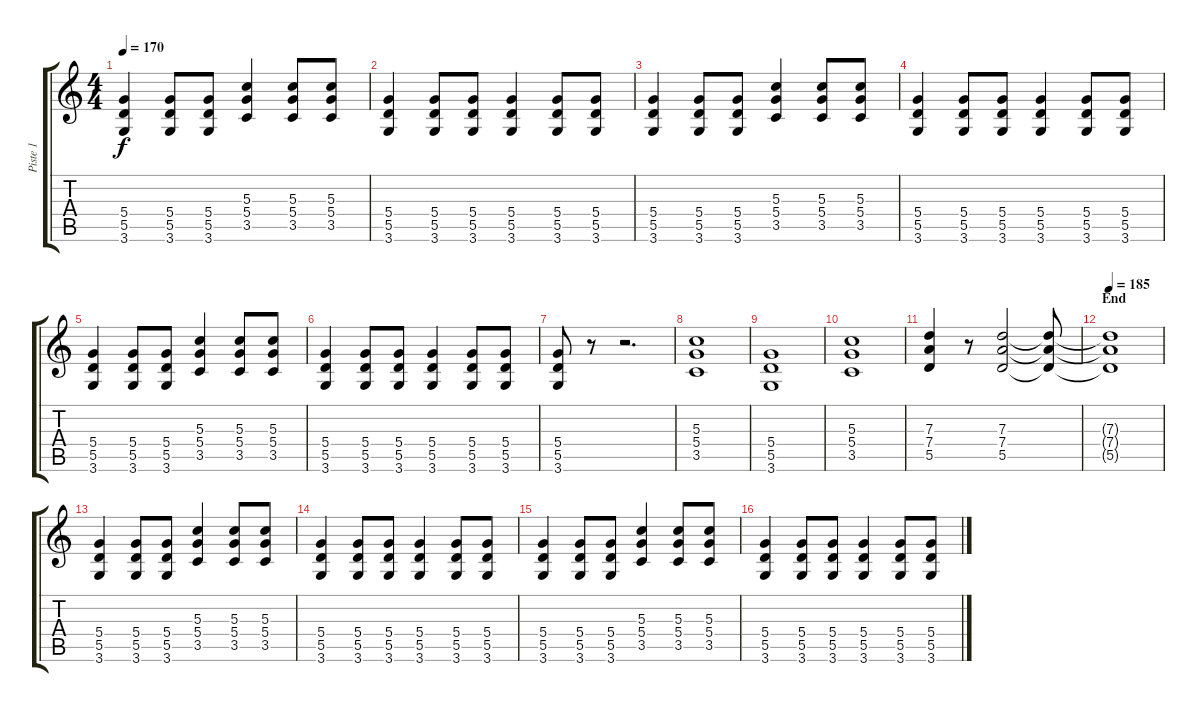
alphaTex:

\track ("Piste 1" "Piste 1") {instrument distortionguitar}
\staff {score tabs}
\tuning (E4 B3 G3 D3 A2 E2) {hide}
\ts (4 4)
\tempo 170
\clef g2
\ks c
(5.4 5.5 3.6).4{dy f} (5.4 5.5 3.6).8 (5.4 5.5 3.6).8 (5.3 5.4 3.5).4 (5.3 5.4 3.5).8 (5.3 5.4 3.5).8 |
(5.4 5.5 3.6).4 (5.4 5.5 3.6).8 (5.4 5.5 3.6).8 (5.4 5.5 3.6).4 (5.4 5.5 3.6).8 (5.4 5.5 3.6).8 |
(5.4 5.5 3.6).4 (5.4 5.5 3.6).8 (5.4 5.5 3.6).8 (5.3 5.4 3.5).4 (5.3 5.4 3.5).8 (5.3 5.4 3.5).8 |
(5.4 5.5 3.6).4 (5.4 5.5 3.6).8 (5.4 5.5 3.6).8 (5.4 5.5 3.6).4 (5.4 5.5 3.6).8 (5.4 5.5 3.6).8 |
(5.4 5.5 3.6).4 (5.4 5.5 3.6).8 (5.4 5.5 3.6).8 (5.3 5.4 3.5).4 (5.3 5.4 3.5).8 (5.3 5.4 3.5).8 |
(5.4 5.5 3.6).4 (5.4 5.5 3.6).8 (5.4 5.5 3.6).8 (5.4 5.5 3.6).4 (5.4 5.5 3.6).8 (5.4 5.5 3.6).8 |
(5.4 5.5 3.6).8 r.8 r.2{d} |
(5.3 5.4 3.5).1 |
(5.4 5.5 3.6).1 |
(5.3 5.4 3.5).1 |
(7.3 7.4 5.5).4 r.8 (7.3 7.4 5.5).2 (7.3{t} 7.4{t} 5.5{t}).8 |
\section ("" "End")
\tempo 185
(7.3{t} 7.4{t} 5.5{t}).1{instrument distortionguitar} |
(5.4 5.5 3.6).4 (5.4 5.5 3.6).8 (5.4 5.5 3.6).8 (5.3 5.4 3.5).4 (5.3 5.4 3.5).8 (5.3 5.4 3.5).8 |
(5.4 5.5 3.6).4 (5.4 5.5 3.6).8 (5.4 5.5 3.6).8 (5.4 5.5 3.6).4 (5.4 5.5 3.6).8 (5.4 5.5 3.6).8 |
(5.4 5.5 3.6).4 (5.4 5.5 3.6).8 (5.4 5.5 3.6).8 (5.3 5.4 3.5).4 (5.3 5.4 3.5).8 (5.3 5.4 3.5).8 |
(5.4 5.5 3.6).4 (5.4 5.5 3.6).8 (5.4 5.5 3.6).8 (5.4 5.5 3.6).4 (5.4 5.5 3.6).8 (5.4 5.5 3.6).8
